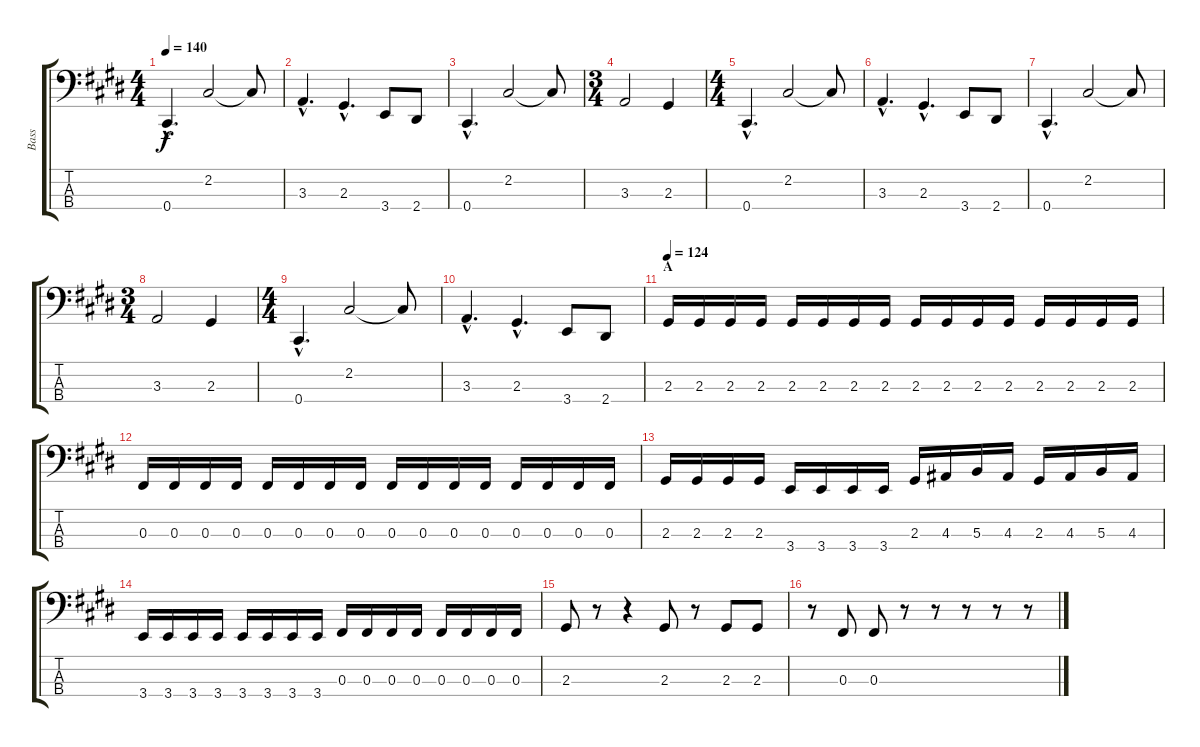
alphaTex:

\track ("Bass" "Bass") {instrument electricbassfinger}
\staff {score tabs}
\tuning (E2 B1 Gb1 Db1) {hide}
\ts (4 4)
\tempo 140
\clef f4
\ks e
0.4{hac}.4{d dy f} 2.2.2 2.2{t}.8 |
3.3{hac}.4{d} 2.3{hac}.4{d} 3.4.8 2.4.8 |
0.4{hac}.4{d} 2.2.2 2.2{t}.8 |
\ts (3 4)
3.3.2 2.3.4 |
\ts (4 4)
0.4{hac}.4{d} 2.2.2 2.2{t}.8 |
3.3{hac}.4{d} 2.3{hac}.4{d} 3.4.8 2.4.8 |
0.4{hac}.4{d} 2.2.2 2.2{t}.8 |
\ts (3 4)
3.3.2 2.3.4 |
\ts (4 4)
0.4{hac}.4{d} 2.2.2 2.2{t}.8 |
3.3{hac}.4{d} 2.3{hac}.4{d} 3.4.8 2.4.8 |
\section ("" "A")
\tempo 124
2.3.16 2.3.16 2.3.16 2.3.16 2.3.16 2.3.16 2.3.16 2.3.16 2.3.16 2.3.16 2.3.16 2.3.16 2.3.16 2.3.16 2.3.16 2.3.16 |
0.3.16 0.3.16 0.3.16 0.3.16 0.3.16 0.3.16 0.3.16 0.3.16 0.3.16 0.3.16 0.3.16 0.3.16 0.3.16 0.3.16 0.3.16 0.3.16 |
2.3.16 2.3.16 2.3.16 2.3.16 3.4.16 3.4.16 3.4.16 3.4.16 2.3.16 4.3.16 5.3.16 4.3.16 2.3.16 4.3.16 5.3.16 4.3.16 |
3.4.16 3.4.16 3.4.16 3.4.16 3.4.16 3.4.16 3.4.16 3.4.16 0.3.16 0.3.16 0.3.16 0.3.16 0.3.16 0.3.16 0.3.16 0.3.16 |
2.3.8 r.8 r.4 2.3.8 r.8 2.3.8 2.3.8 |
r.8 0.3.8 0.3.8 r.8 r.8 r.8 r.8 r.8
